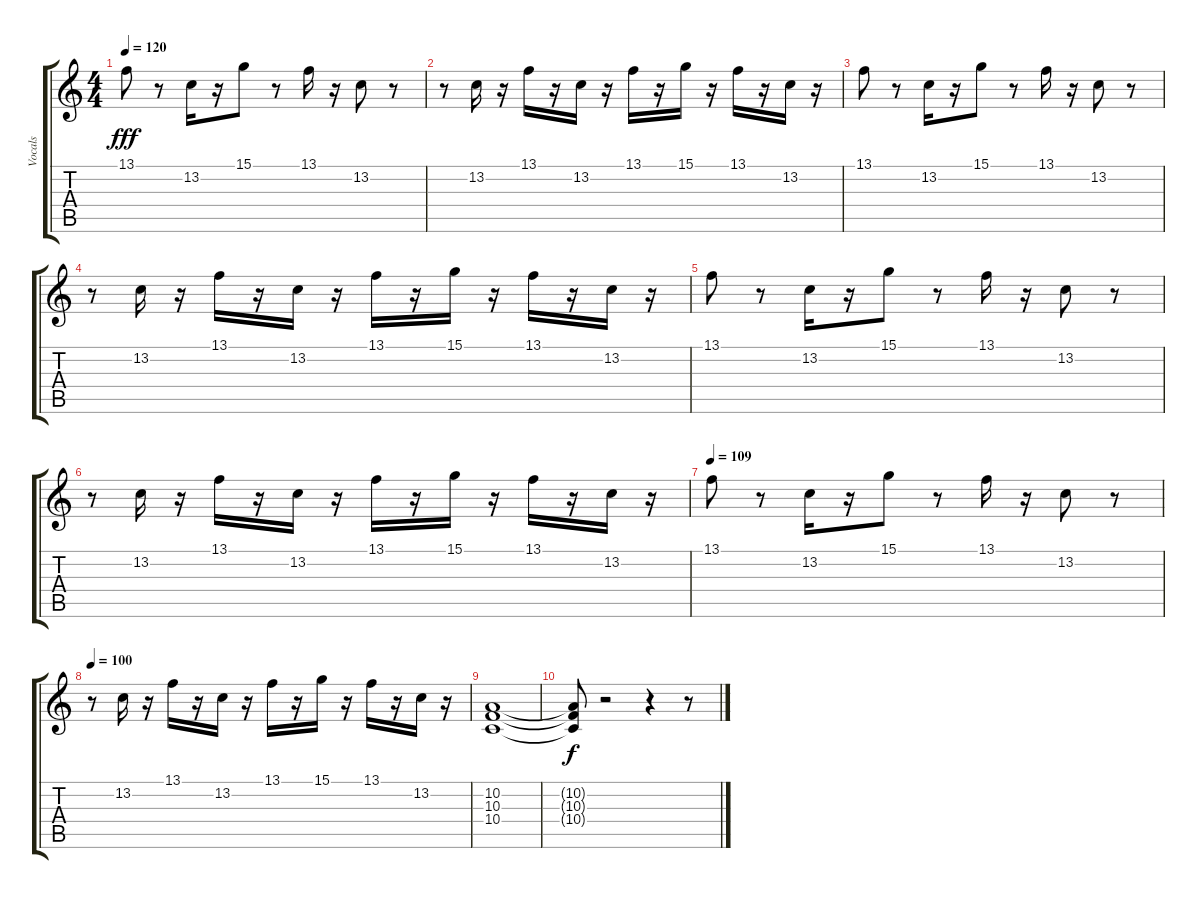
\track ("Vocals" "Vocals") {instrument piccolo}
\staff {score tabs}
\tuning (E4 B3 G3 D3 A2 E2) {hide}
\ts (4 4)
\tempo 120
\clef g2
\ks c
13.1.8{dy fff} r.8 13.2.16 r.16 15.1.8 r.8 13.1.16 r.16 13.2.8 r.8 |
r.8 13.2.16 r.16 13.1.16 r.16 13.2.16 r.16 13.1.16 r.16 15.1.16 r.16 13.1.16 r.16 13.2.16 r.16 |
13.1.8 r.8 13.2.16 r.16 15.1.8 r.8 13.1.16 r.16 13.2.8 r.8 |
r.8 13.2.16 r.16 13.1.16 r.16 13.2.16 r.16 13.1.16 r.16 15.1.16 r.16 13.1.16 r.16 13.2.16 r.16 |
13.1.8 r.8 13.2.16 r.16 15.1.8 r.8 13.1.16 r.16 13.2.8 r.8 |
r.8 13.2.16 r.16 13.1.16 r.16 13.2.16 r.16 13.1.16 r.16 15.1.16 r.16 13.1.16 r.16 13.2.16 r.16 |
\tempo 109
13.1.8 r.8 13.2.16 r.16 15.1.8 r.8 13.1.16 r.16 13.2.8 r.8 |
\tempo 100
r.8 13.2.16 r.16 13.1.16 r.16 13.2.16 r.16 13.1.16 r.16 15.1.16 r.16 13.1.16 r.16 13.2.16 r.16 |
(10.2 10.3 10.4).1 |
(10.2{t} 10.3{t} 10.4{t}).8{dy f} r.2 r.4 r.8
